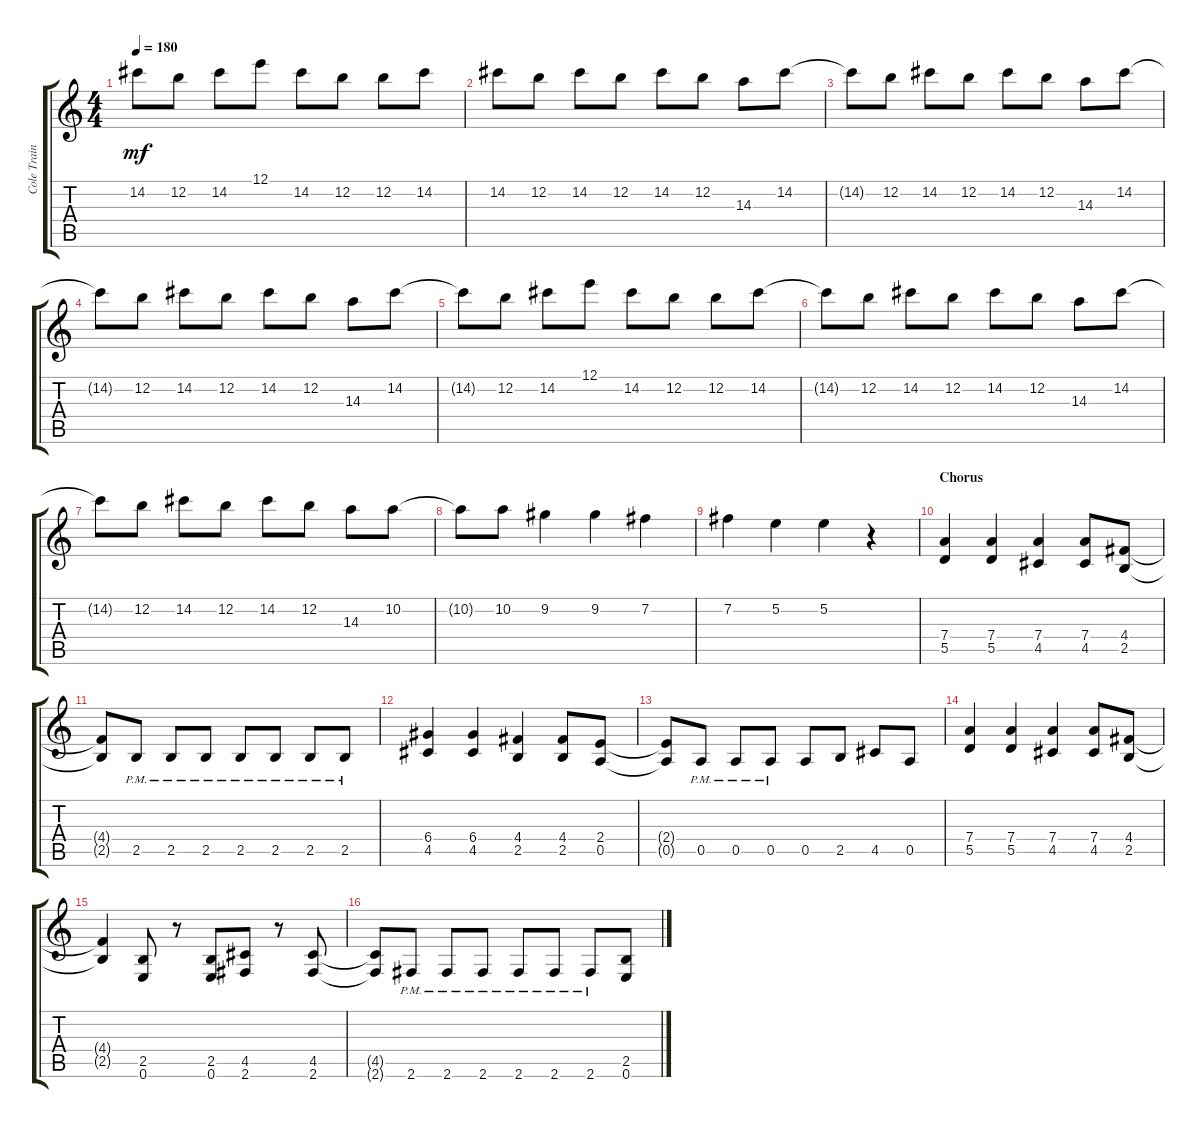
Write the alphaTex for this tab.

\track ("Cole Train" "Cole Train") {instrument distortionguitar}
\staff {score tabs}
\tuning (E4 B3 G3 D3 A2 E2) {hide}
\ts (4 4)
\tempo 180
\clef g2
\ks c
14.2{t}.8{dy mf} 12.2.8 14.2.8 12.1.8 14.2.8 12.2.8 12.2.8 14.2.8 |
14.2.8 12.2.8 14.2.8 12.2.8 14.2.8 12.2.8 14.3.8 14.2.8 |
14.2{t}.8 12.2.8 14.2.8 12.2.8 14.2.8 12.2.8 14.3.8 14.2.8 |
14.2{t}.8 12.2.8 14.2.8 12.2.8 14.2.8 12.2.8 14.3.8 14.2.8 |
14.2{t}.8 12.2.8 14.2.8 12.1.8 14.2.8 12.2.8 12.2.8 14.2.8 |
14.2{t}.8 12.2.8 14.2.8 12.2.8 14.2.8 12.2.8 14.3.8 14.2.8 |
14.2{t}.8 12.2.8 14.2.8 12.2.8 14.2.8 12.2.8 14.3.8 10.2.8 |
10.2{t}.8 10.2.8 9.2.4 9.2.4 7.2.4 |
7.2.4 5.2.4 5.2.4 r.4 |
\section ("" "Chorus")
(7.4 5.5).4 (7.4 5.5).4 (7.4 4.5).4 (7.4 4.5).8 (4.4 2.5).8 |
(4.4{t} 2.5{t}).8 2.5{pm}.8 2.5{pm}.8 2.5{pm}.8 2.5{pm}.8 2.5{pm}.8 2.5{pm}.8 2.5{pm}.8 |
(6.4 4.5).4 (6.4 4.5).4 (4.4 2.5).4 (4.4 2.5).8 (2.4 0.5).8 |
(2.4{t} 0.5{t}).8 0.5{pm}.8 0.5{pm}.8 0.5{pm}.8 0.5.8 2.5.8 4.5.8 0.5.8 |
(7.4 5.5).4 (7.4 5.5).4 (7.4 4.5).4 (7.4 4.5).8 (4.4 2.5).8 |
(4.4{t} 2.5{t}).4 (2.5 0.6).8 r.8 (2.5 0.6).8 (4.5 2.6).8 r.8 (4.5 2.6).8 |
(4.5{t} 2.6{t}).8 2.6{pm}.8 2.6{pm}.8 2.6{pm}.8 2.6{pm}.8 2.6{pm}.8 2.6{pm}.8 (2.5 0.6).8
